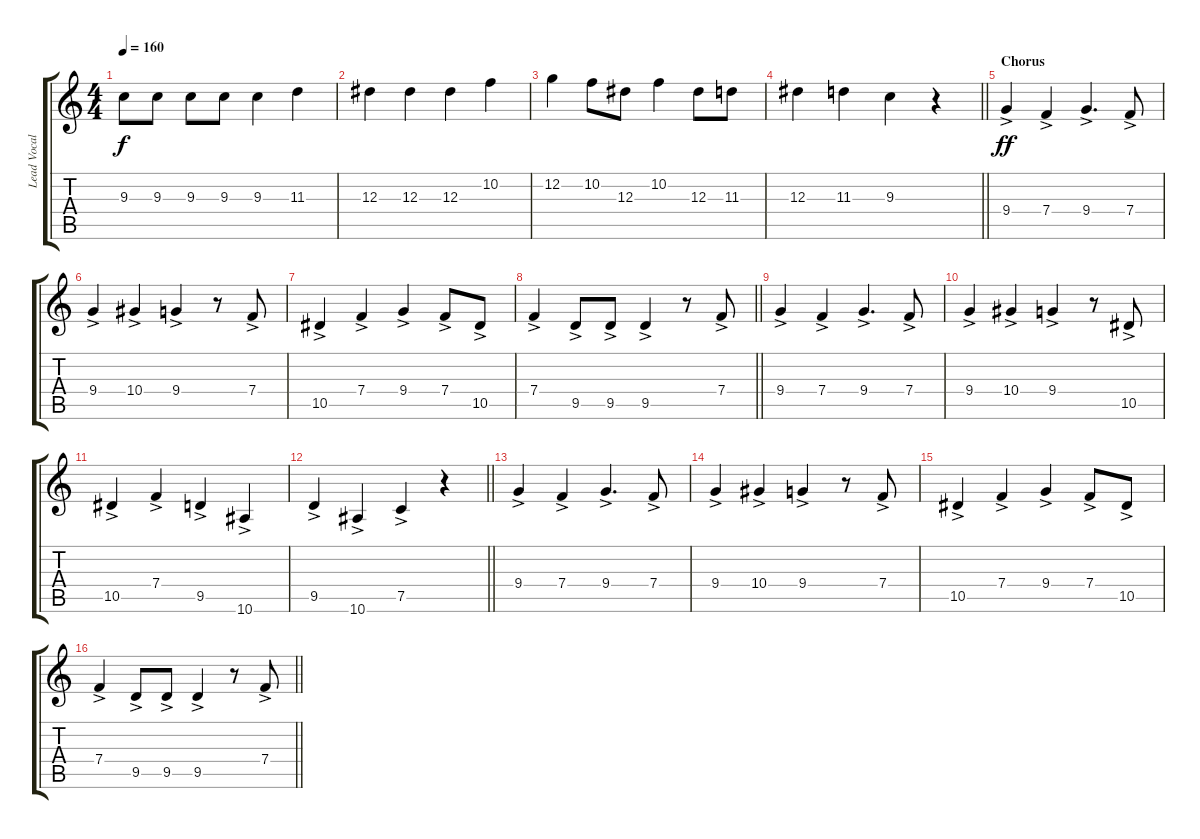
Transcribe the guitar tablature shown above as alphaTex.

\track ("Lead Vocals" "Lead Vocal") {instrument electricguitarmuted}
\staff {score tabs}
\tuning (C4 G3 Eb3 Bb2 F2 C2) {hide}
\ts (4 4)
\section ("" "")
\tempo 160
\clef g2
\ks c
9.3.8{dy f} 9.3.8 9.3.8 9.3.8 9.3.4 11.3.4 |
12.3.4 12.3.4 12.3.4 10.2.4 |
12.2.4 10.2.8 12.3.8 10.2.4 12.3.8 11.3.8 |
\barLineRight lightlight
12.3.4 11.3.4 9.3.4 r.4 |
\section ("" "Chorus")
9.4{ac}.4{dy ff} 7.4{ac}.4 9.4{ac}.4{d} 7.4{ac}.8 |
9.4{ac}.4 10.4{ac}.4 9.4{ac}.4 r.8 7.4{ac}.8 |
10.5{ac}.4 7.4{ac}.4 9.4{ac}.4 7.4{ac}.8 10.5{ac}.8 |
\barLineRight lightlight
7.4{ac}.4 9.5{ac}.8 9.5{ac}.8 9.5{ac}.4 r.8 7.4{ac}.8 |
\section ("" "")
9.4{ac}.4 7.4{ac}.4 9.4{ac}.4{d} 7.4{ac}.8 |
9.4{ac}.4 10.4{ac}.4 9.4{ac}.4 r.8 10.5{ac}.8 |
10.5{ac}.4 7.4{ac}.4 9.5{ac}.4 10.6{ac}.4 |
\barLineRight lightlight
9.5{ac}.4 10.6{ac}.4 7.5{ac}.4 r.4 |
\section ("" "")
9.4{ac}.4 7.4{ac}.4 9.4{ac}.4{d} 7.4{ac}.8 |
9.4{ac}.4 10.4{ac}.4 9.4{ac}.4 r.8 7.4{ac}.8 |
10.5{ac}.4 7.4{ac}.4 9.4{ac}.4 7.4{ac}.8 10.5{ac}.8 |
\barLineRight lightlight
7.4{ac}.4 9.5{ac}.8 9.5{ac}.8 9.5{ac}.4 r.8 7.4{ac}.8
